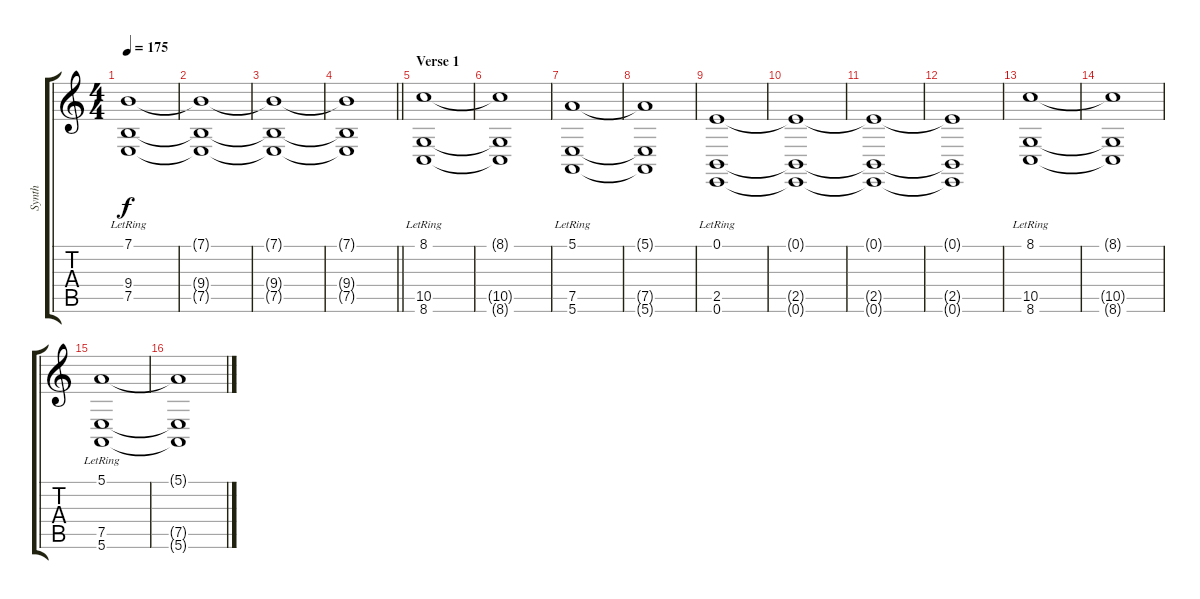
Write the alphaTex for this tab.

\track ("Synth" "Synth") {instrument pad2warm}
\staff {score tabs}
\tuning (E4 B3 G3 D3 A2 E2) {hide}
\ts (4 4)
\tempo 175
\clef g2
\ks c
(7.1{lr} 9.4 7.5{lr}).1{dy f} |
(7.1{t} 9.4{t} 7.5{t}).1 |
(7.1{t} 9.4{t} 7.5{t}).1 |
\barLineRight lightlight
(7.1{t} 9.4{t} 7.5{t}).1 |
\section ("" "Verse 1")
(8.1{lr} 10.5{lr} 8.6{lr}).1 |
(8.1{t} 10.5{t} 8.6{t}).1 |
(5.1{lr} 7.5{lr} 5.6{lr}).1 |
(5.1{t} 7.5{t} 5.6{t}).1 |
(0.1{lr} 2.5{lr} 0.6{lr}).1 |
(0.1{t} 2.5{t} 0.6{t}).1 |
(0.1{t} 2.5{t} 0.6{t}).1 |
(0.1{t} 2.5{t} 0.6{t}).1 |
(8.1{lr} 10.5{lr} 8.6{lr}).1 |
(8.1{t} 10.5{t} 8.6{t}).1 |
(5.1{lr} 7.5{lr} 5.6{lr}).1 |
(5.1{t} 7.5{t} 5.6{t}).1
